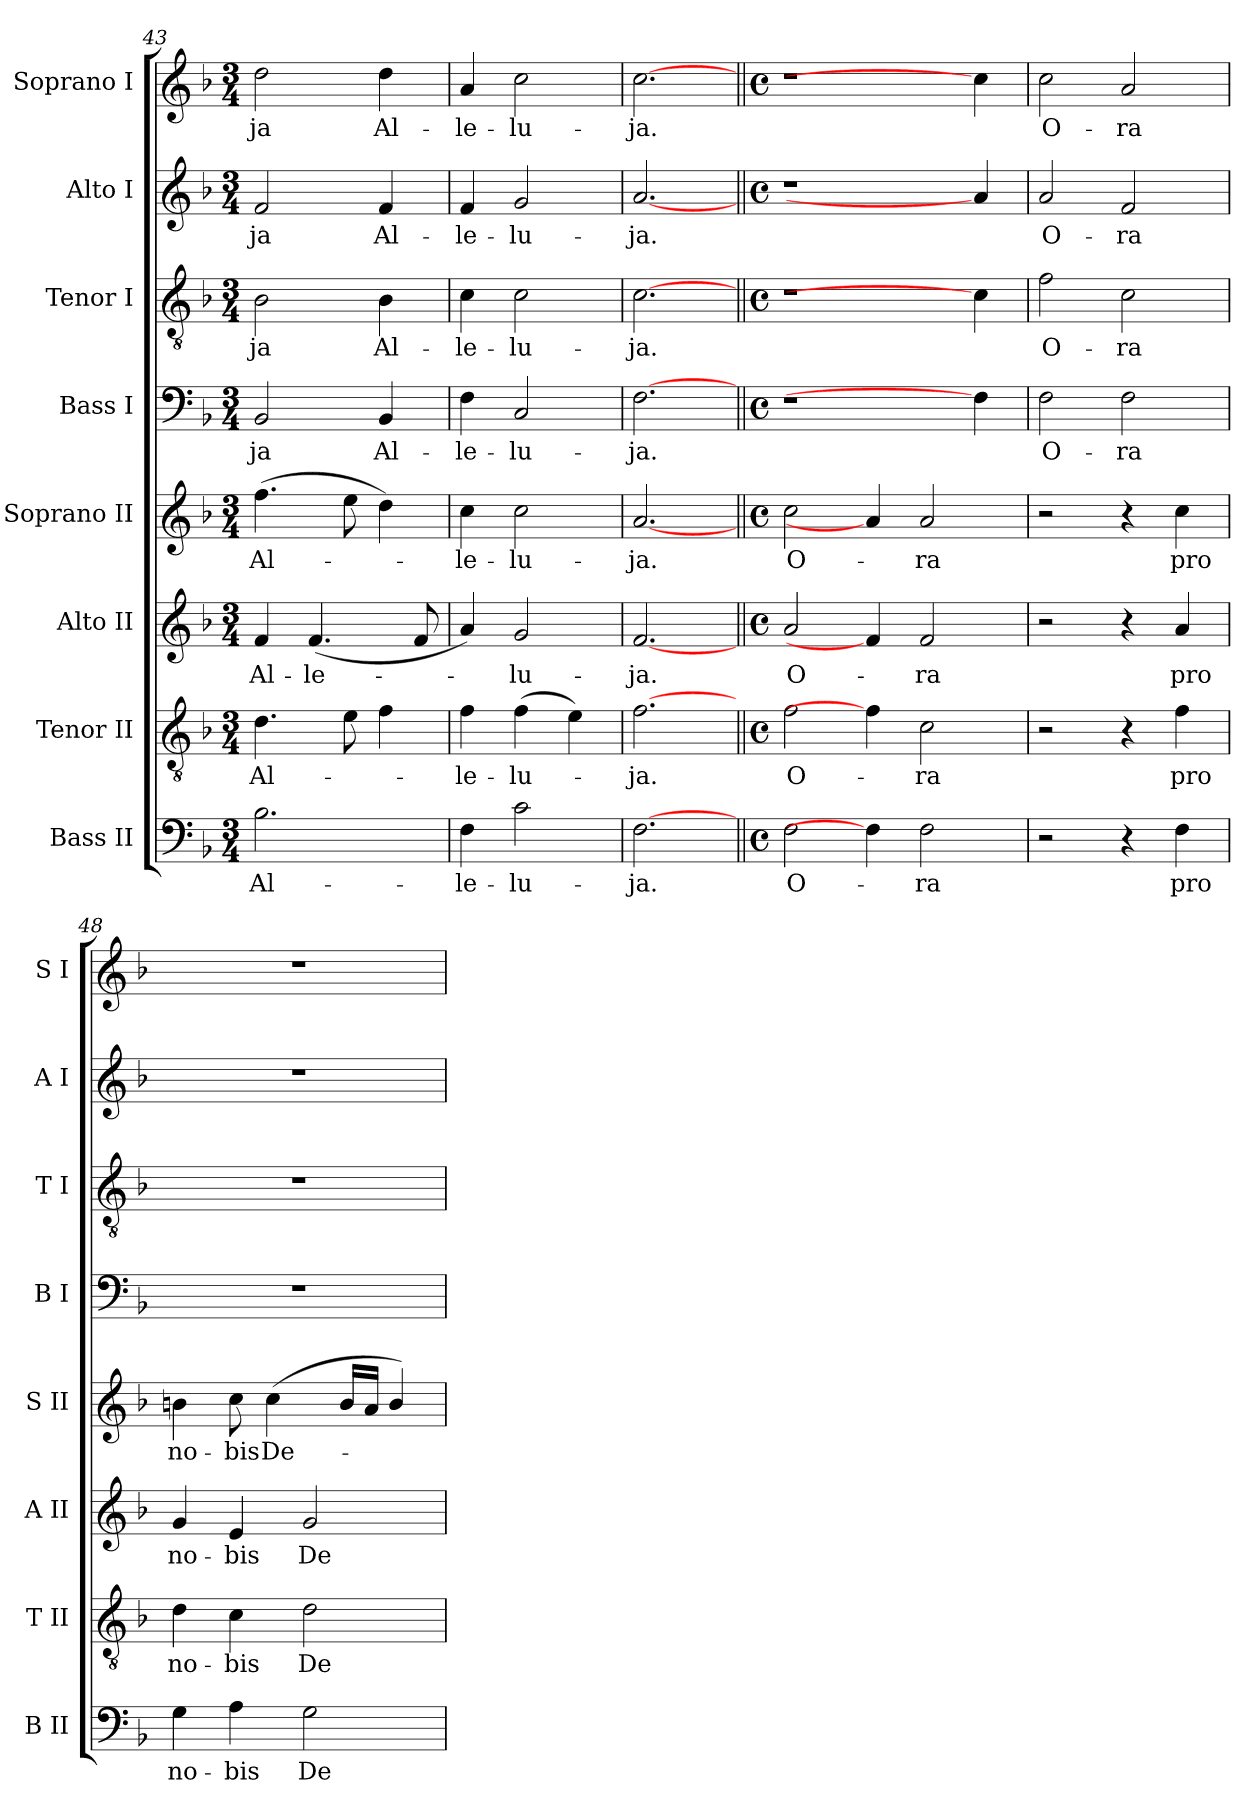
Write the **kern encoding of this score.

**kern	**text	**kern	**text	**kern	**text	**kern	**text	**kern	**text	**kern	**text	**kern	**text	**kern	**text
*part8	*part8	*part7	*part7	*part6	*part6	*part5	*part5	*part4	*part4	*part3	*part3	*part2	*part2	*part1	*part1
*staff8	*staff8	*staff7	*staff7	*staff6	*staff6	*staff5	*staff5	*staff4	*staff4	*staff3	*staff3	*staff2	*staff2	*staff1	*staff1
*I"Bass II	*	*I"Tenor II	*	*I"Alto II	*	*I"Soprano II	*	*I"Bass I	*	*I"Tenor I	*	*I"Alto I	*	*I"Soprano I	*
*I'B II	*	*I'T II	*	*I'A II	*	*I'S II	*	*I'B I	*	*I'T I	*	*I'A I	*	*I'S I	*
!!LO:LB:g=z
*clefF4	*	*clefGv2	*	*clefG2	*	*clefG2	*	*clefF4	*	*clefGv2	*	*clefG2	*	*clefG2	*
*k[b-]	*	*k[b-]	*	*k[b-]	*	*k[b-]	*	*k[b-]	*	*k[b-]	*	*k[b-]	*	*k[b-]	*
*F:	*	*F:	*	*F:	*	*F:	*	*F:	*	*F:	*	*F:	*	*F:	*
*M3/4	*	*M3/4	*	*M3/4	*	*M3/4	*	*M3/4	*	*M3/4	*	*M3/4	*	*M3/4	*
=43	=43	=43	=43	=43	=43	=43	=43	=43	=43	=43	=43	=43	=43	=43	=43
!	!LO:LY:b	!	!LO:LY:b	!	!LO:LY:b	!	!LO:LY:b	!	!LO:LY:b	!	!LO:LY:b	!	!LO:LY:b	!	!LO:LY:b
2.B-	Al-	4.d	Al-	4f	Al-	(>4.ff	Al-	2BB-	-ja	2B-	-ja	2f	-ja	2dd	-ja
!	!	!	!	!	!LO:LY:b	!	!	!	!	!	!	!	!	!	!
.	.	.	.	(<4.f	-le-	.	.	.	.	.	.	.	.	.	.
.	.	8e	.	.	.	8ee	.	.	.	.	.	.	.	.	.
!	!	!	!	!	!	!	!	!	!LO:LY:b	!	!LO:LY:b	!	!LO:LY:b	!	!LO:LY:b
.	.	4f	.	.	.	4dd)	.	4BB-	Al-	4B-	Al-	4f	Al-	4dd	Al-
.	.	.	.	8f	.	.	.	.	.	.	.	.	.	.	.
=44	=44	=44	=44	=44	=44	=44	=44	=44	=44	=44	=44	=44	=44	=44	=44
!	!LO:LY:b	!	!LO:LY:b	!	!	!	!LO:LY:b	!	!LO:LY:b	!	!LO:LY:b	!	!LO:LY:b	!	!LO:LY:b
4F	-le-	4f	le-	4a)	.	4cc	le-	4F	-le-	4c	-le-	4f	-le-	4a	-le-
!	!LO:LY:b	!	!LO:LY:b	!	!LO:LY:b	!	!LO:LY:b	!	!LO:LY:b	!	!LO:LY:b	!	!LO:LY:b	!	!LO:LY:b
2c	-lu-	(>4f	-lu-	2g	lu-	2cc	-lu-	2C	-lu-	2c	-lu-	2g	-lu-	2cc	-lu-
.	.	4e)	.	.	.	.	.	.	.	.	.	.	.	.	.
=45	=45	=45	=45	=45	=45	=45	=45	=45	=45	=45	=45	=45	=45	=45	=45
!	!LO:LY:b	!	!LO:LY:b	!	!LO:LY:b	!	!LO:LY:b	!	!LO:LY:b	!	!LO:LY:b	!	!LO:LY:b	!	!LO:LY:b
[2.F	-ja.	[2.f	ja.	[2.f	-ja.	[2.a	-ja.	[2.F	-ja.	[2.c	-ja.	[2.a	-ja.	[2.cc	-ja.
=46||	=46||	=46||	=46||	=46||	=46||	=46||	=46||	=46||	=46||	=46||	=46||	=46||	=46||	=46||	=46||
*M4/4	*	*M4/4	*	*M4/4	*	*M4/4	*	*M4/4	*	*M4/4	*	*M4/4	*	*M4/4	*
*met(c)	*	*met(c)	*	*met(c)	*	*met(c)	*	*met(c)	*	*met(c)	*	*met(c)	*	*met(c)	*
!	!LO:LY:b	!	!LO:LY:b	!	!LO:LY:b	!	!LO:LY:b	!	!	!	!	!	!	!	!
2F	O-	2f	O-	2a	O-	2cc	O-	1r	.	1r	.	1r	.	1r	.
4F]	.	4f]	.	4f]	.	4a]	.	.	.	.	.	.	.	.	.
!	!LO:LY:b	!	!LO:LY:b	!	!LO:LY:b	!	!LO:LY:b	!	!	!	!	!	!	!	!
2F	-ra	2c	-ra	2f	-ra	2a	-ra	.	.	.	.	.	.	.	.
.	.	.	.	.	.	.	.	4F]	.	4c]	.	4a]	.	4cc]	.
=47	=47	=47	=47	=47	=47	=47	=47	=47	=47	=47	=47	=47	=47	=47	=47
!	!	!	!	!	!	!	!	!	!LO:LY:b	!	!LO:LY:b	!	!LO:LY:b	!	!LO:LY:b
2r	.	2r	.	2r	.	2r	.	2F	O-	2f	O-	2a	O-	2cc	O-
!	!	!	!	!	!	!	!	!	!LO:LY:b	!	!LO:LY:b	!	!LO:LY:b	!	!LO:LY:b
4r	.	4r	.	4r	.	4r	.	2F	-ra	2c	-ra	2f	-ra	2a	-ra
!	!LO:LY:b	!	!LO:LY:b	!	!LO:LY:b	!	!LO:LY:b	!	!	!	!	!	!	!	!
4F	pro	4f	pro	4a	pro	4cc	pro	.	.	.	.	.	.	.	.
=48	=48	=48	=48	=48	=48	=48	=48	=48	=48	=48	=48	=48	=48	=48	=48
!	!LO:LY:b	!	!LO:LY:b	!	!LO:LY:b	!	!LO:LY:b	!	!	!	!	!	!	!	!
4G	no-	4d	no-	4g	no-	4bn	no-	1r	.	1r	.	1r	.	1r	.
!	!LO:LY:b	!	!LO:LY:b	!	!LO:LY:b	!	!LO:LY:b	!	!	!	!	!	!	!	!
4A	-bis	4c	-bis	4e	-bis	8cc	-bis	.	.	.	.	.	.	.	.
!	!	!	!	!	!	!	!LO:LY:b	!	!	!	!	!	!	!	!
.	.	.	.	.	.	(<4cc	De-	.	.	.	.	.	.	.	.
!	!LO:LY:b	!	!LO:LY:b	!	!LO:LY:b	!	!	!	!	!	!	!	!	!	!
2G	De-	2d	De-	2g	De-	.	.	.	.	.	.	.	.	.	.
.	.	.	.	.	.	16bLL	.	.	.	.	.	.	.	.	.
.	.	.	.	.	.	16aJJ	.	.	.	.	.	.	.	.	.
.	.	.	.	.	.	4b/)	.	.	.	.	.	.	.	.	.
=	=	=	=	=	=	=	=	=	=	=	=	=	=	=	=
*-	*-	*-	*-	*-	*-	*-	*-	*-	*-	*-	*-	*-	*-	*-	*-
